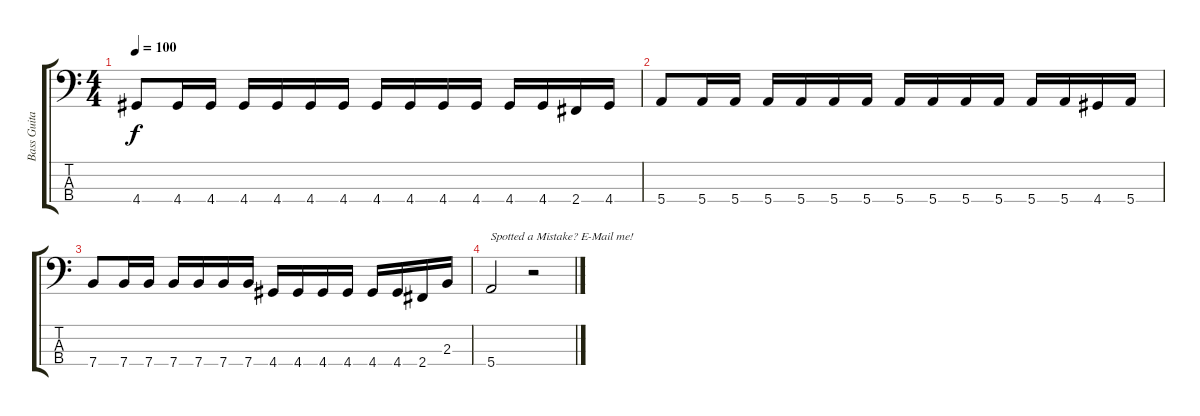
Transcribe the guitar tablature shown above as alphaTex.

\track ("Bass Guitar" "Bass Guita") {instrument electricbasspick}
\staff {score tabs}
\tuning (G2 D2 A1 E1) {hide}
\ts (4 4)
\tempo 100
\clef f4
\ks c
4.4.8{dy f} 4.4.16 4.4.16 4.4.16 4.4.16 4.4.16 4.4.16 4.4.16 4.4.16 4.4.16 4.4.16 4.4.16 4.4.16 2.4.16 4.4.16 |
5.4.8 5.4.16 5.4.16 5.4.16 5.4.16 5.4.16 5.4.16 5.4.16 5.4.16 5.4.16 5.4.16 5.4.16 5.4.16 4.4.16 5.4.16 |
7.4.8 7.4.16 7.4.16 7.4.16 7.4.16 7.4.16 7.4.16 4.4.16 4.4.16 4.4.16 4.4.16 4.4.16 4.4.16 2.4.16 2.3.16 |
5.4.2{txt "Spotted a Mistake? E-Mail me!"} r.2
